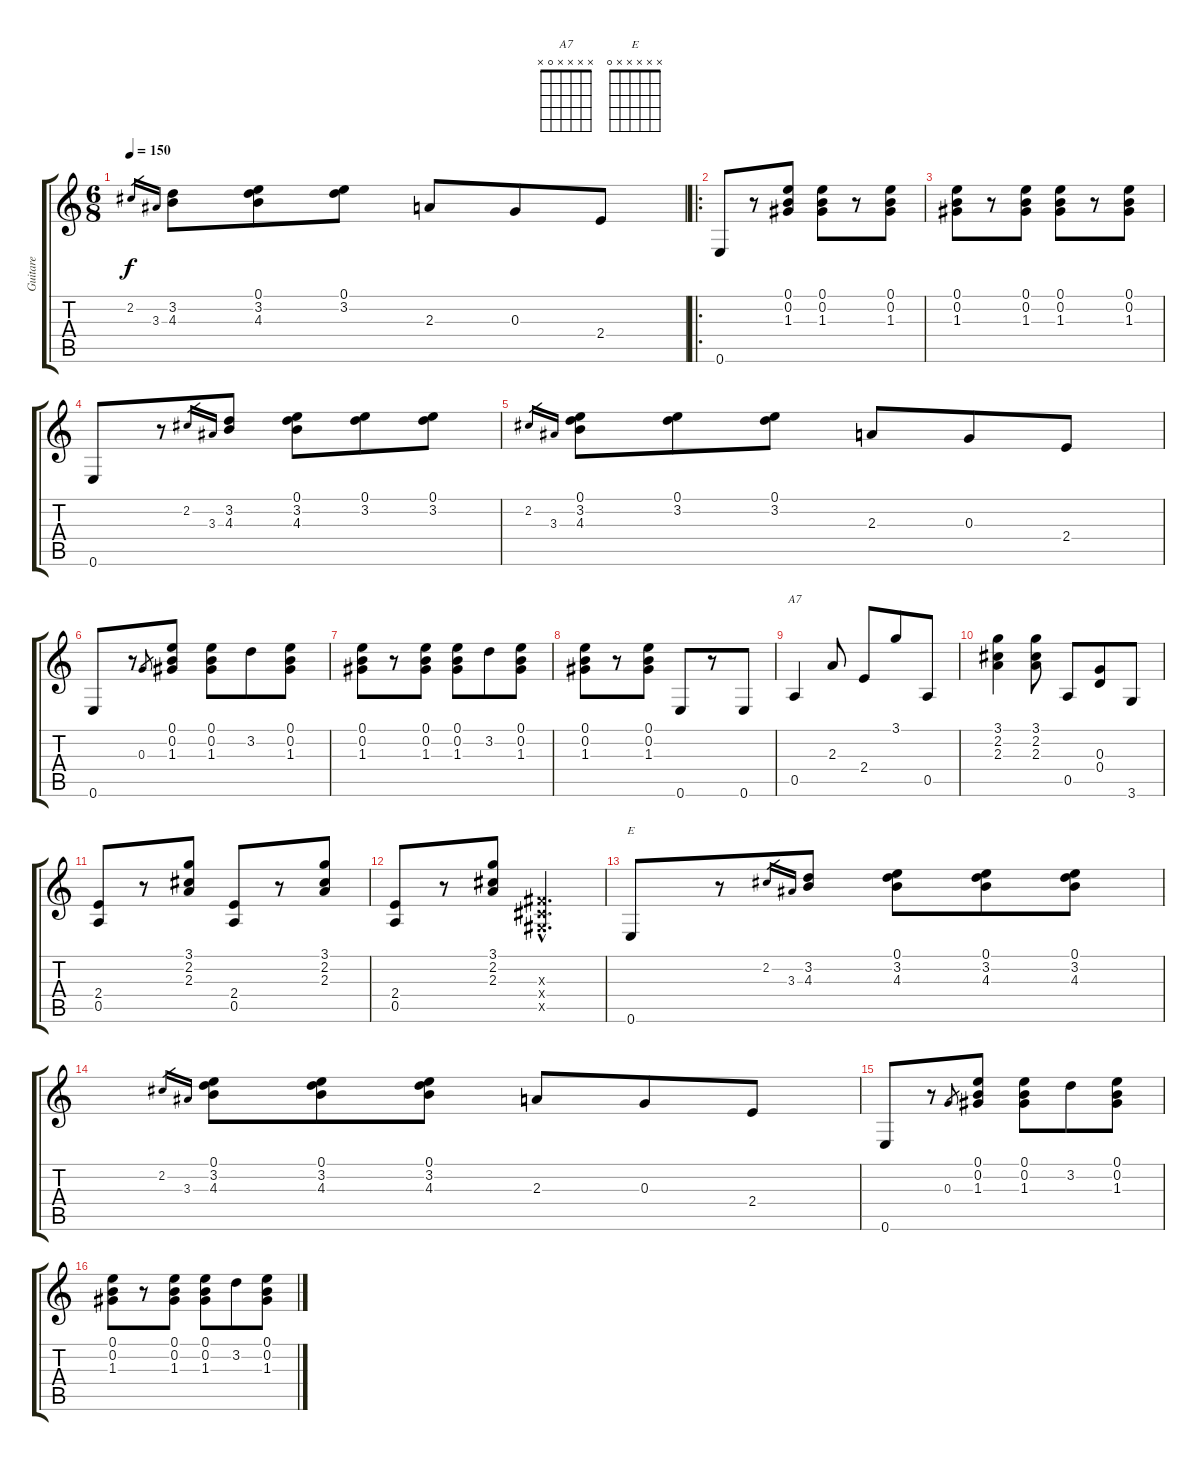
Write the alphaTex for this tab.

\track ("Guitare" "Guitare") {instrument acousticguitarnylon}
\staff {score tabs}
\tuning (E4 B3 G3 D3 A2 E2) {hide}
\chord ("A7" x x x x 0 x)
\chord ("E" x x x x x 0)
\ts (6 8)
\tempo 150
\clef g2
\ks c
2.2.16{gr dy f} 3.3.16{gr} (3.2 4.3).8 (0.1 3.2 4.3).8 (0.1 3.2).8 2.3.8 0.3.8 2.4.8 |
\ro
0.6.8 r.8 (0.1 0.2 1.3).8 (0.1 0.2 1.3).8 r.8 (0.1 0.2 1.3).8 |
(0.1 0.2 1.3).8 r.8 (0.1 0.2 1.3).8 (0.1 0.2 1.3).8 r.8 (0.1 0.2 1.3).8 |
0.6.8 r.8 2.2.16{gr} 3.3.16{gr} (3.2 4.3).8 (0.1 3.2 4.3).8 (0.1 3.2).8 (0.1 3.2).8 |
2.2.16{gr} 3.3.16{gr} (0.1 3.2 4.3).8 (0.1 3.2).8 (0.1 3.2).8 2.3.8 0.3.8 2.4.8 |
0.6.8 r.8 0.3.8{gr} (0.1 0.2 1.3).8 (0.1 0.2 1.3).8 3.2.8 (0.1 0.2 1.3).8 |
(0.1 0.2 1.3).8 r.8 (0.1 0.2 1.3).8 (0.1 0.2 1.3).8 3.2.8 (0.1 0.2 1.3).8 |
(0.1 0.2 1.3).8 r.8 (0.1 0.2 1.3).8 0.6.8 r.8 0.6.8 |
0.5.4{ch "A7"} 2.3.8 2.4.8 3.1.8 0.5.8 |
(3.1 2.2 2.3).4 (3.1 2.2 2.3).8 0.5.8 (0.3 0.4).8 3.6.8 |
(2.4 0.5).8 r.8 (3.1 2.2 2.3).8 (2.4 0.5).8 r.8 (3.1 2.2 2.3).8 |
(2.4 0.5).8 r.8 (3.1 2.2 2.3).8 (-1.3{hac x} -1.4{hac x} -1.5{hac x}).4{d} |
0.6.8{ch "E"} r.8 2.2.16{gr} 3.3.16{gr} (3.2 4.3).8 (0.1 3.2 4.3).8 (0.1 3.2 4.3).8 (0.1 3.2 4.3).8 |
2.2.16{gr} 3.3.16{gr} (0.1 3.2 4.3).8 (0.1 3.2 4.3).8 (0.1 3.2 4.3).8 2.3.8 0.3.8 2.4.8 |
0.6.8 r.8 0.3.8{gr} (0.1 0.2 1.3).8 (0.1 0.2 1.3).8 3.2.8 (0.1 0.2 1.3).8 |
(0.1 0.2 1.3).8 r.8 (0.1 0.2 1.3).8 (0.1 0.2 1.3).8 3.2.8 (0.1 0.2 1.3).8
